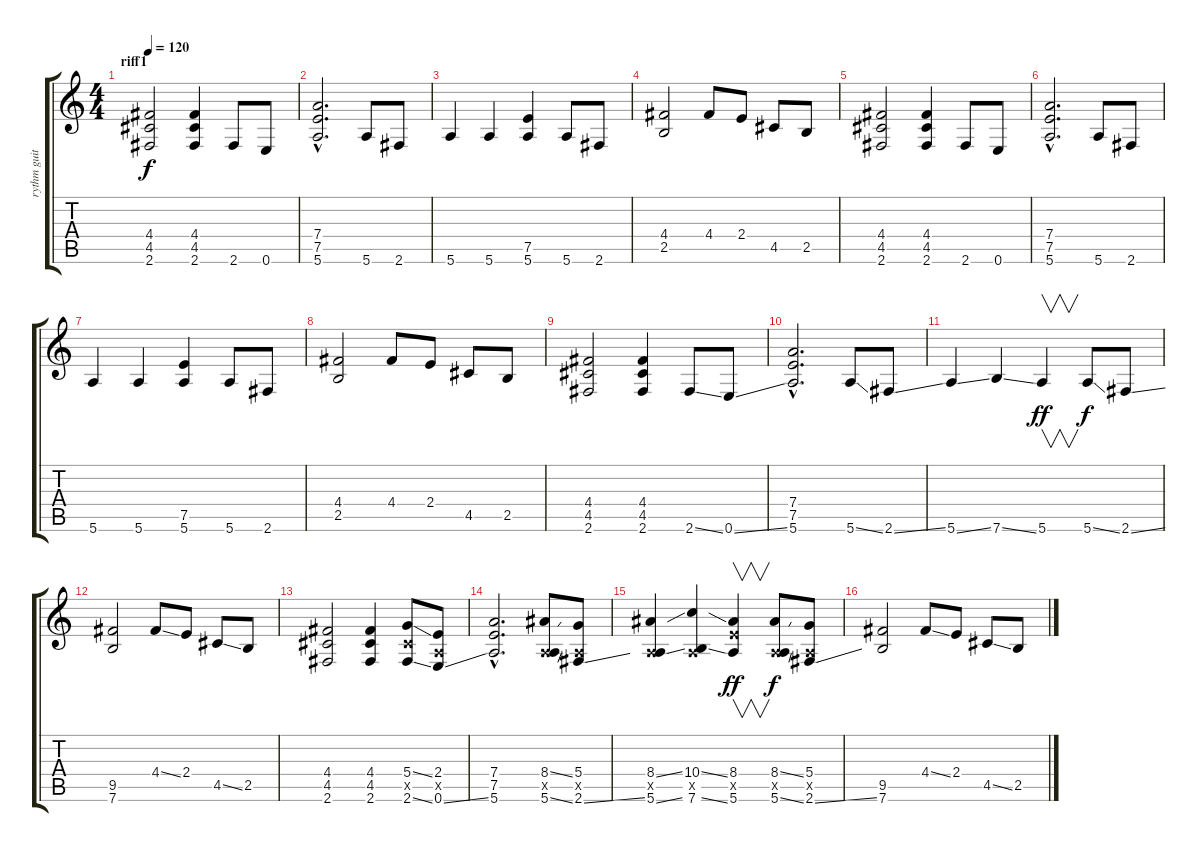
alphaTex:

\track ("rythm guitar" "rythm guit") {instrument electricguitarclean}
\staff {score tabs}
\tuning (E4 B3 G3 D3 A2 E2) {hide}
\ts (4 4)
\section ("" "riff1")
\tempo 120
\clef g2
\ks c
(4.4 4.5 2.6).2{dy f instrument electricguitarclean} (4.4 4.5 2.6).4 2.6.8 0.6.8 |
(7.4{hac} 7.5{hac} 5.6{hac}).2{d} 5.6.8 2.6.8 |
5.6.4 5.6.4 (7.5 5.6).4 5.6.8 2.6.8 |
(4.4 2.5).2 4.4.8 2.4.8 4.5.8 2.5.8 |
(4.4 4.5 2.6).2 (4.4 4.5 2.6).4 2.6.8 0.6.8 |
(7.4{hac} 7.5{hac} 5.6{hac}).2{d} 5.6.8 2.6.8 |
5.6.4 5.6.4 (7.5 5.6).4 5.6.8 2.6.8 |
(4.4 2.5).2 4.4.8 2.4.8 4.5.8 2.5.8 |
(4.4 4.5 2.6).2 (4.4 4.5 2.6).4 2.6{ss}.8 0.6{ss}.8 |
(7.4{hac} 7.5{hac} 5.6{hac}).2{d} 5.6{ss}.8 2.6{ss}.8 |
5.6{ss}.4 7.6{ss}.4 5.6.4{v dy ff} 5.6{ss}.8{dy f} 2.6{ss}.8 |
(9.5 7.6).2 4.4{ss}.8 2.4.8 4.5{ss}.8 2.5.8 |
(4.4 4.5 2.6).2 (4.4 4.5 2.6).4 (5.4{ss} 4.5{x} 2.6{ss}).8 (2.4 0.5{x} 0.6{ss}).8 |
(7.4{hac} 7.5{hac} 5.6{hac}).2{d} (8.4{ss} 0.5{x} 5.6{ss}).8 (5.4 0.5{x} 2.6{ss}).8 |
(8.4{ss} 0.5{x} 5.6{ss}).4 (10.4{ss} 0.5{x} 7.6{ss}).4 (8.4 7.5{x} 5.6).4{v dy ff} (8.4{ss} 0.5{x} 5.6{ss}).8{dy f} (5.4 0.5{x} 2.6{ss}).8 |
(9.5 7.6).2 4.4{ss}.8 2.4.8 4.5{ss}.8 2.5.8
